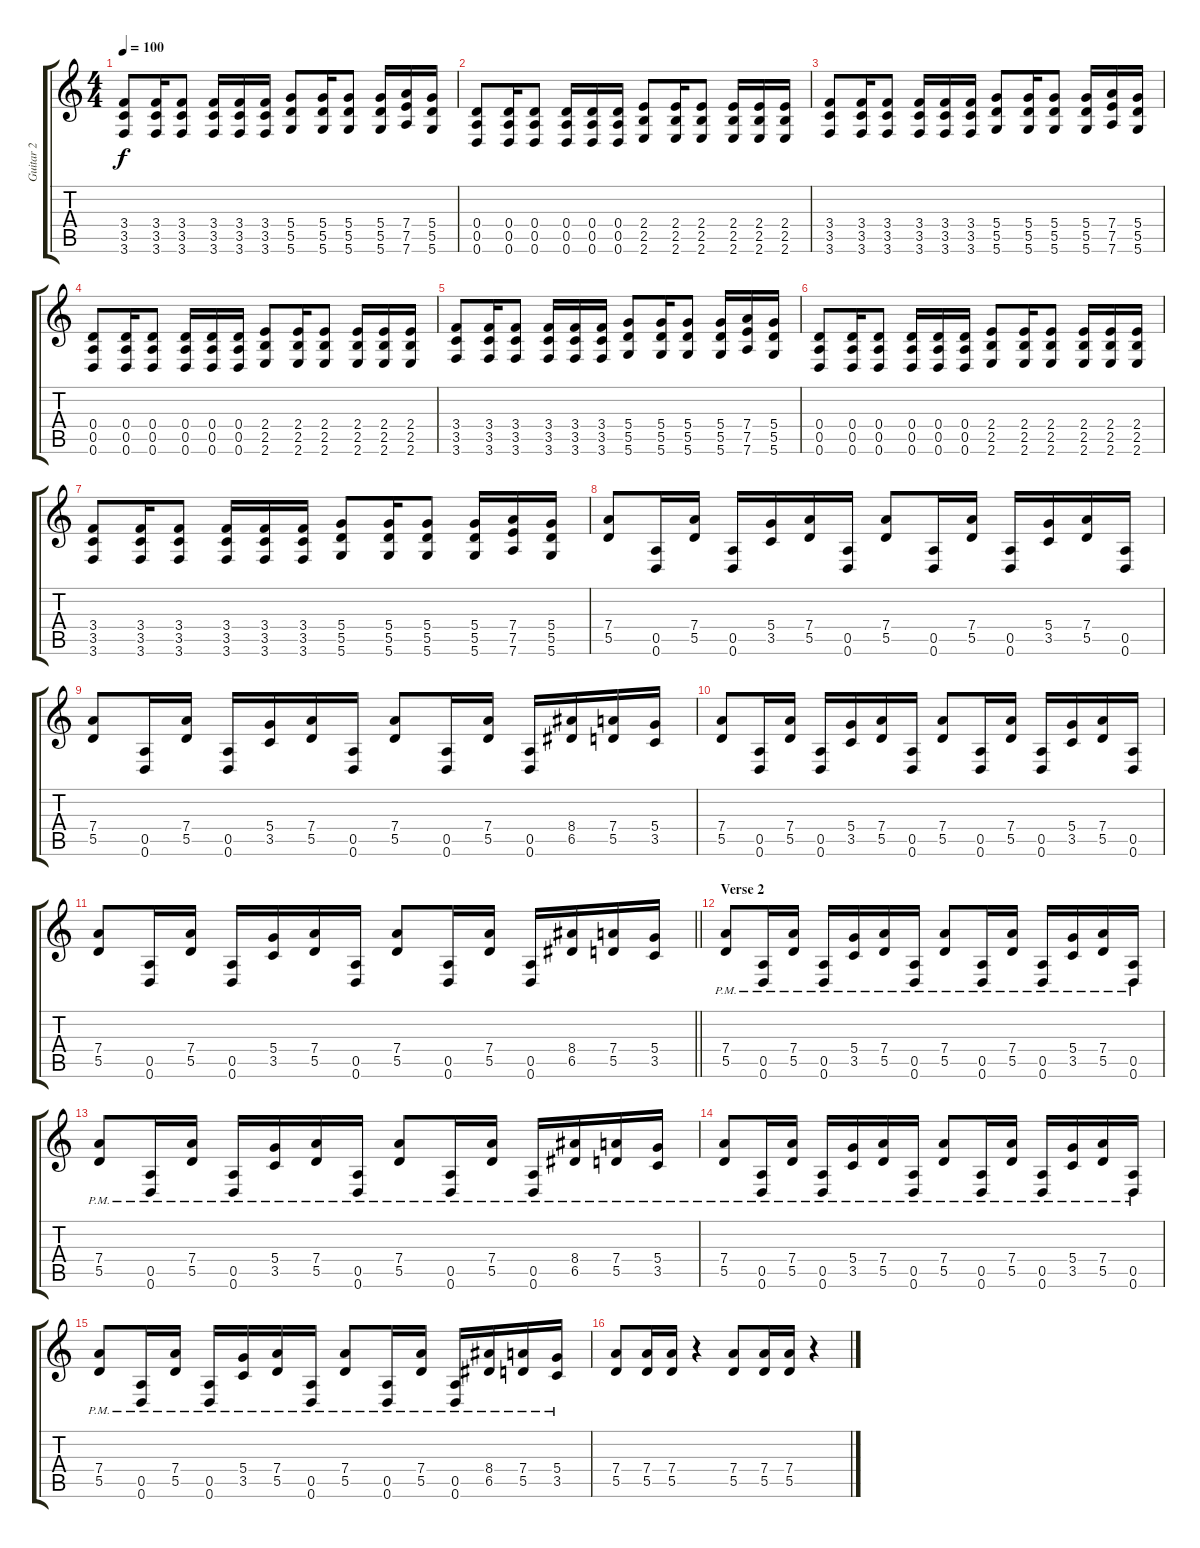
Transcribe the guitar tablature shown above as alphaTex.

\track ("Guitar 2" "Guitar 2") {instrument distortionguitar}
\staff {score tabs}
\tuning (E4 B3 G3 D3 A2 D2) {hide}
\ts (4 4)
\tempo 100
\clef g2
\ks c
(3.4 3.5 3.6).8{dy f} (3.4 3.5 3.6).16 (3.4 3.5 3.6).8 (3.4 3.5 3.6).16 (3.4 3.5 3.6).16 (3.4 3.5 3.6).16 (5.4 5.5 5.6).8 (5.4 5.5 5.6).16 (5.4 5.5 5.6).8 (5.4 5.5 5.6).16 (7.4 7.5 7.6).16 (5.4 5.5 5.6).16 |
(0.4 0.5 0.6).8 (0.4 0.5 0.6).16 (0.4 0.5 0.6).8 (0.4 0.5 0.6).16 (0.4 0.5 0.6).16 (0.4 0.5 0.6).16 (2.4 2.5 2.6).8 (2.4 2.5 2.6).16 (2.4 2.5 2.6).8 (2.4 2.5 2.6).16 (2.4 2.5 2.6).16 (2.4 2.5 2.6).16 |
(3.4 3.5 3.6).8 (3.4 3.5 3.6).16 (3.4 3.5 3.6).8 (3.4 3.5 3.6).16 (3.4 3.5 3.6).16 (3.4 3.5 3.6).16 (5.4 5.5 5.6).8 (5.4 5.5 5.6).16 (5.4 5.5 5.6).8 (5.4 5.5 5.6).16 (7.4 7.5 7.6).16 (5.4 5.5 5.6).16 |
(0.4 0.5 0.6).8 (0.4 0.5 0.6).16 (0.4 0.5 0.6).8 (0.4 0.5 0.6).16 (0.4 0.5 0.6).16 (0.4 0.5 0.6).16 (2.4 2.5 2.6).8 (2.4 2.5 2.6).16 (2.4 2.5 2.6).8 (2.4 2.5 2.6).16 (2.4 2.5 2.6).16 (2.4 2.5 2.6).16 |
(3.4 3.5 3.6).8 (3.4 3.5 3.6).16 (3.4 3.5 3.6).8 (3.4 3.5 3.6).16 (3.4 3.5 3.6).16 (3.4 3.5 3.6).16 (5.4 5.5 5.6).8 (5.4 5.5 5.6).16 (5.4 5.5 5.6).8 (5.4 5.5 5.6).16 (7.4 7.5 7.6).16 (5.4 5.5 5.6).16 |
(0.4 0.5 0.6).8 (0.4 0.5 0.6).16 (0.4 0.5 0.6).8 (0.4 0.5 0.6).16 (0.4 0.5 0.6).16 (0.4 0.5 0.6).16 (2.4 2.5 2.6).8 (2.4 2.5 2.6).16 (2.4 2.5 2.6).8 (2.4 2.5 2.6).16 (2.4 2.5 2.6).16 (2.4 2.5 2.6).16 |
(3.4 3.5 3.6).8 (3.4 3.5 3.6).16 (3.4 3.5 3.6).8 (3.4 3.5 3.6).16 (3.4 3.5 3.6).16 (3.4 3.5 3.6).16 (5.4 5.5 5.6).8 (5.4 5.5 5.6).16 (5.4 5.5 5.6).8 (5.4 5.5 5.6).16 (7.4 7.5 7.6).16 (5.4 5.5 5.6).16 |
(7.4 5.5).8 (0.5 0.6).16 (7.4 5.5).16 (0.5 0.6).16 (5.4 3.5).16 (7.4 5.5).16 (0.5 0.6).16 (7.4 5.5).8 (0.5 0.6).16 (7.4 5.5).16 (0.5 0.6).16 (5.4 3.5).16 (7.4 5.5).16 (0.5 0.6).16 |
(7.4 5.5).8 (0.5 0.6).16 (7.4 5.5).16 (0.5 0.6).16 (5.4 3.5).16 (7.4 5.5).16 (0.5 0.6).16 (7.4 5.5).8 (0.5 0.6).16 (7.4 5.5).16 (0.5 0.6).16 (8.4 6.5).16 (7.4 5.5).16 (5.4 3.5).16 |
(7.4 5.5).8 (0.5 0.6).16 (7.4 5.5).16 (0.5 0.6).16 (5.4 3.5).16 (7.4 5.5).16 (0.5 0.6).16 (7.4 5.5).8 (0.5 0.6).16 (7.4 5.5).16 (0.5 0.6).16 (5.4 3.5).16 (7.4 5.5).16 (0.5 0.6).16 |
\barLineRight lightlight
(7.4 5.5).8 (0.5 0.6).16 (7.4 5.5).16 (0.5 0.6).16 (5.4 3.5).16 (7.4 5.5).16 (0.5 0.6).16 (7.4 5.5).8 (0.5 0.6).16 (7.4 5.5).16 (0.5 0.6).16 (8.4 6.5).16 (7.4 5.5).16 (5.4 3.5).16 |
\section ("" "Verse 2")
(7.4{pm} 5.5{pm}).8 (0.5{pm} 0.6{pm}).16 (7.4{pm} 5.5{pm}).16 (0.5{pm} 0.6{pm}).16 (5.4{pm} 3.5{pm}).16 (7.4{pm} 5.5{pm}).16 (0.5{pm} 0.6{pm}).16 (7.4{pm} 5.5{pm}).8 (0.5{pm} 0.6{pm}).16 (7.4{pm} 5.5{pm}).16 (0.5{pm} 0.6{pm}).16 (5.4{pm} 3.5{pm}).16 (7.4{pm} 5.5{pm}).16 (0.5{pm} 0.6{pm}).16 |
(7.4{pm} 5.5{pm}).8 (0.5{pm} 0.6{pm}).16 (7.4{pm} 5.5{pm}).16 (0.5{pm} 0.6{pm}).16 (5.4{pm} 3.5{pm}).16 (7.4{pm} 5.5{pm}).16 (0.5{pm} 0.6{pm}).16 (7.4{pm} 5.5{pm}).8 (0.5{pm} 0.6{pm}).16 (7.4{pm} 5.5{pm}).16 (0.5{pm} 0.6{pm}).16 (8.4{pm} 6.5{pm}).16 (7.4{pm} 5.5{pm}).16 (5.4{pm} 3.5{pm}).16 |
(7.4{pm} 5.5{pm}).8 (0.5{pm} 0.6{pm}).16 (7.4{pm} 5.5{pm}).16 (0.5{pm} 0.6{pm}).16 (5.4{pm} 3.5{pm}).16 (7.4{pm} 5.5{pm}).16 (0.5{pm} 0.6{pm}).16 (7.4{pm} 5.5{pm}).8 (0.5{pm} 0.6{pm}).16 (7.4{pm} 5.5{pm}).16 (0.5{pm} 0.6{pm}).16 (5.4{pm} 3.5{pm}).16 (7.4{pm} 5.5{pm}).16 (0.5{pm} 0.6{pm}).16 |
(7.4{pm} 5.5{pm}).8 (0.5{pm} 0.6{pm}).16 (7.4{pm} 5.5{pm}).16 (0.5{pm} 0.6{pm}).16 (5.4{pm} 3.5{pm}).16 (7.4{pm} 5.5{pm}).16 (0.5{pm} 0.6{pm}).16 (7.4{pm} 5.5{pm}).8 (0.5{pm} 0.6{pm}).16 (7.4{pm} 5.5{pm}).16 (0.5{pm} 0.6{pm}).16 (8.4{pm} 6.5{pm}).16 (7.4{pm} 5.5{pm}).16 (5.4{pm} 3.5{pm}).16 |
(7.4 5.5).8 (7.4 5.5).16 (7.4 5.5).16 r.4 (7.4 5.5).8 (7.4 5.5).16 (7.4 5.5).16 r.4
